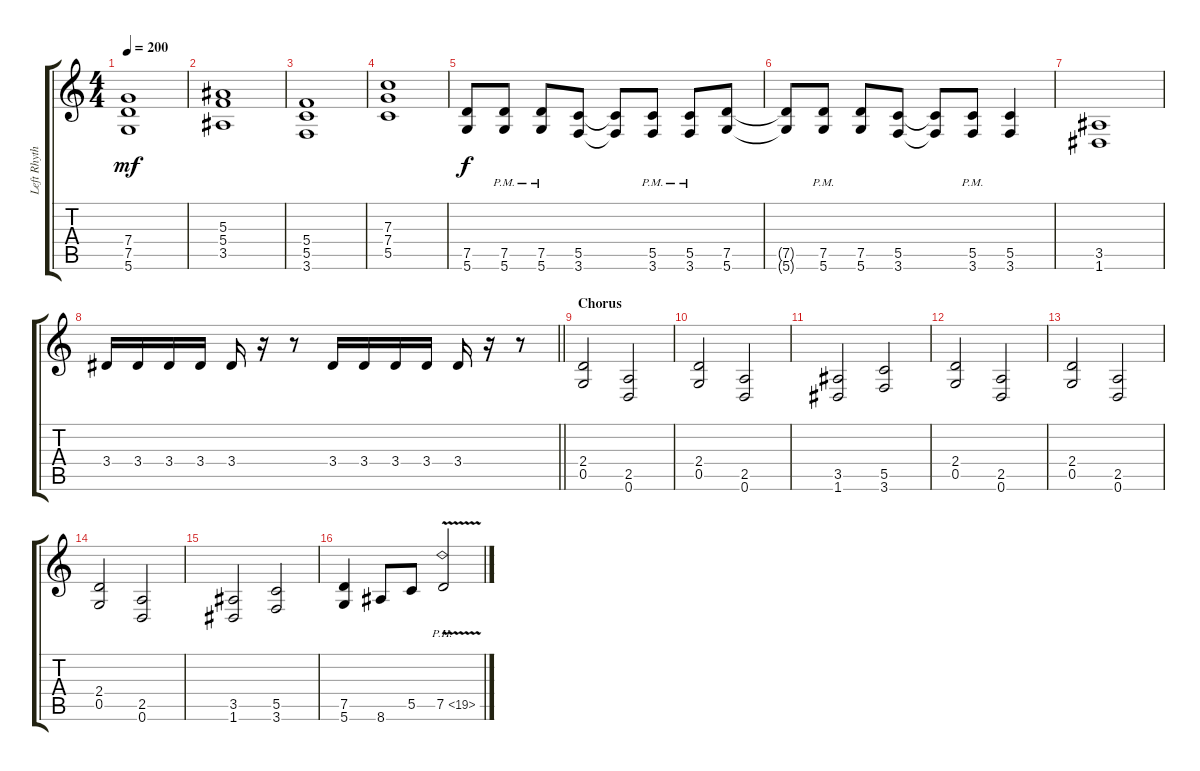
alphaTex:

\track ("Left Rhythm Gtr" "Left Rhyth") {instrument overdrivenguitar}
\staff {score tabs}
\tuning (D4 A3 F3 C3 G2 D2) {hide}
\ts (4 4)
\tempo 200
\clef g2
\ks c
(7.4 7.5 5.6).1{dy mf} |
(5.3 5.4 3.5).1 |
(5.4 5.5 3.6).1 |
(7.3 7.4 5.5).1 |
(7.5 5.6).8{dy f} (7.5{pm} 5.6{pm}).8 (7.5{pm} 5.6{pm}).8 (5.5 3.6).8 (5.5{t} 3.6{t}).8 (5.5{pm} 3.6{pm}).8 (5.5{pm} 3.6{pm}).8 (7.5 5.6).8 |
(7.5{t} 5.6{t}).8 (7.5{pm} 5.6{pm}).8 (7.5 5.6).8 (5.5 3.6).8 (5.5{t} 3.6{t}).8 (5.5{pm} 3.6{pm}).8 (5.5 3.6).4 |
(3.5 1.6).1 |
\barLineRight lightlight
3.4.16 3.4.16 3.4.16 3.4.16 3.4.16 r.16 r.8 3.4.16 3.4.16 3.4.16 3.4.16 3.4.16 r.16 r.8 |
\section ("" "Chorus")
(2.4 0.5).2 (2.5 0.6).2 |
(2.4 0.5).2 (2.5 0.6).2 |
(3.5 1.6).2 (5.5 3.6).2 |
(2.4 0.5).2 (2.5 0.6).2 |
(2.4 0.5).2 (2.5 0.6).2 |
(2.4 0.5).2 (2.5 0.6).2 |
(3.5 1.6).2 (5.5 3.6).2 |
(7.5 5.6).4 8.6.8 5.5.8 7.5{ph 12 v}.2
